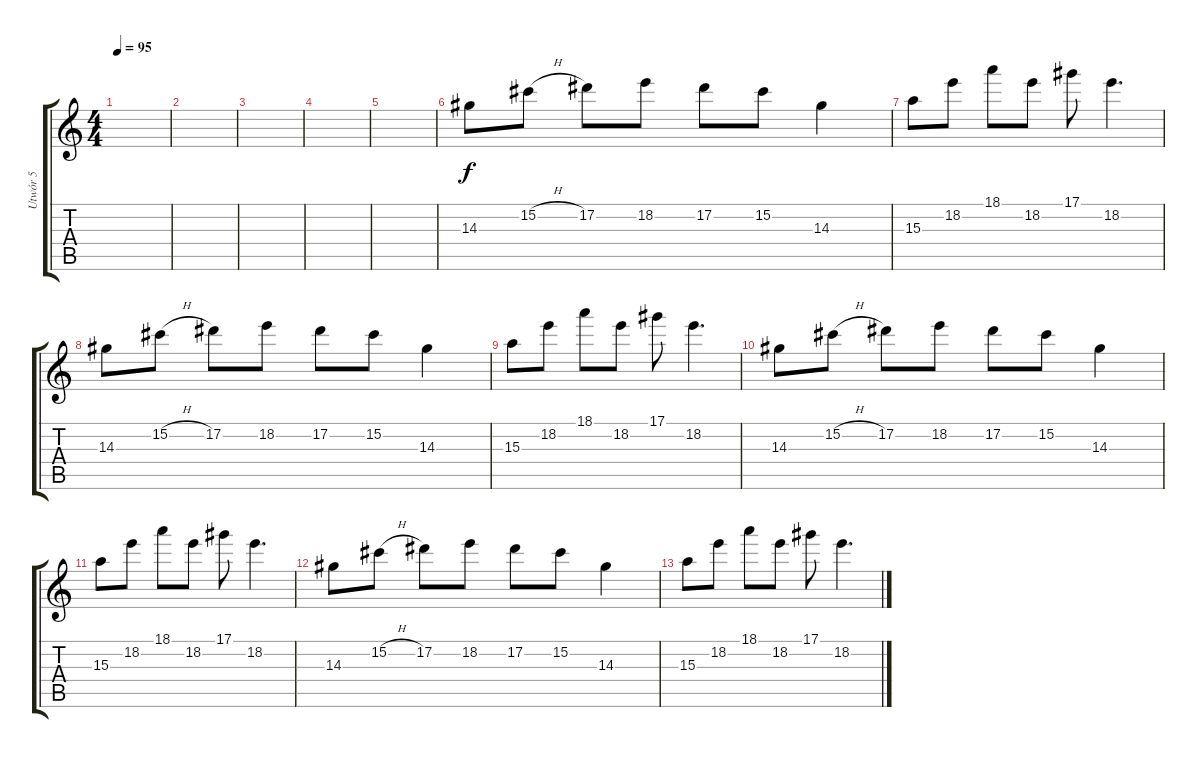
\track ("Utwór 5" "Utwór 5") {instrument distortionguitar}
\staff {score tabs}
\tuning (Eb4 Bb3 Gb3 Db3 Ab2 Eb2) {hide}
\ts (4 4)
\tempo 95
\clef g2
\ks c
|
|
|
|
|
14.3.8{instrument electricguitarjazz} 15.2{h}.8 17.2.8 18.2.8 17.2.8 15.2.8 14.3.4 |
15.3.8 18.2.8 18.1.8 18.2.8 17.1.8 18.2.4{d} |
14.3.8 15.2{h}.8 17.2.8 18.2.8 17.2.8 15.2.8 14.3.4 |
15.3.8 18.2.8 18.1.8 18.2.8 17.1.8 18.2.4{d} |
14.3.8{instrument electricguitarjazz} 15.2{h}.8 17.2.8 18.2.8 17.2.8 15.2.8 14.3.4 |
15.3.8 18.2.8 18.1.8 18.2.8 17.1.8 18.2.4{d} |
14.3.8 15.2{h}.8 17.2.8 18.2.8 17.2.8 15.2.8 14.3.4 |
15.3.8 18.2.8 18.1.8 18.2.8 17.1.8 18.2.4{d}
